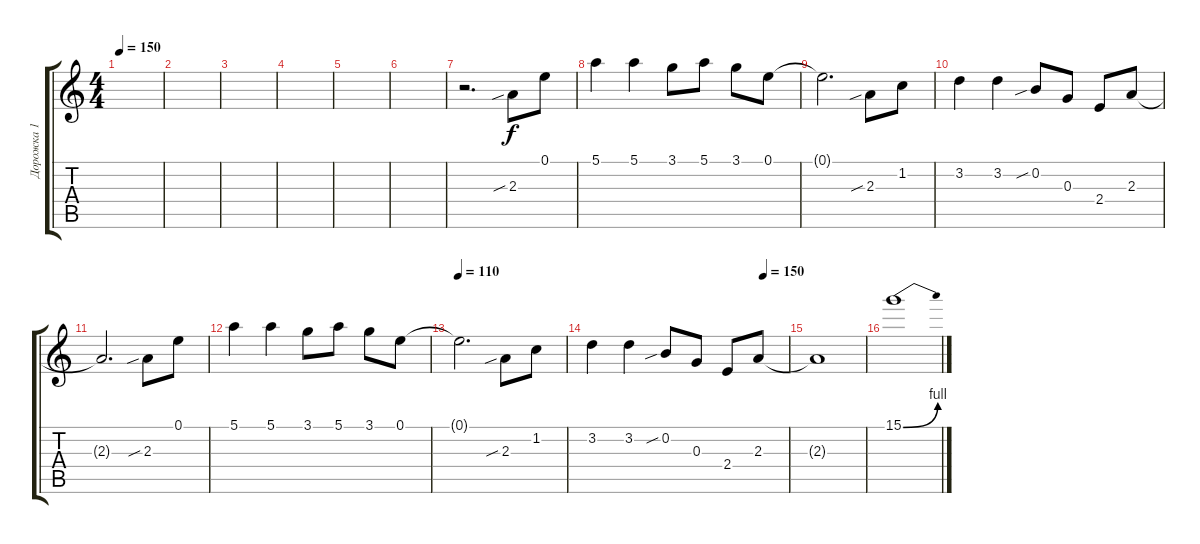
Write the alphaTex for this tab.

\track ("Дорожка 1" "Дорожка 1") {instrument overdrivenguitar}
\staff {score tabs}
\tuning (E4 B3 G3 D3 A2 E2) {hide}
\ts (4 4)
\tempo 150
\clef g2
\ks c
|
|
|
|
|
|
r.2{d volume 16} 2.3{sib}.8{dy f} 0.1.8 |
5.1.4 5.1.4 3.1.8 5.1.8 3.1.8 0.1.8 |
0.1{t}.2{d} 2.3{sib}.8 1.2.8 |
3.2.4 3.2.4 0.2{sib}.8 0.3.8 2.4.8 2.3.8 |
2.3{t}.2{d} 2.3{sib}.8 0.1.8 |
5.1.4 5.1.4 3.1.8 5.1.8 3.1.8 0.1.8 |
\tempo 110
0.1{t}.2{d} 2.3{sib}.8 1.2.8 |
\tempo (150 0.875)
3.2.4 3.2.4 0.2{sib}.8 0.3.8 2.4.8 2.3.8 |
2.3{t}.1 |
15.1{be (bend 0 0 60 4)}.1
